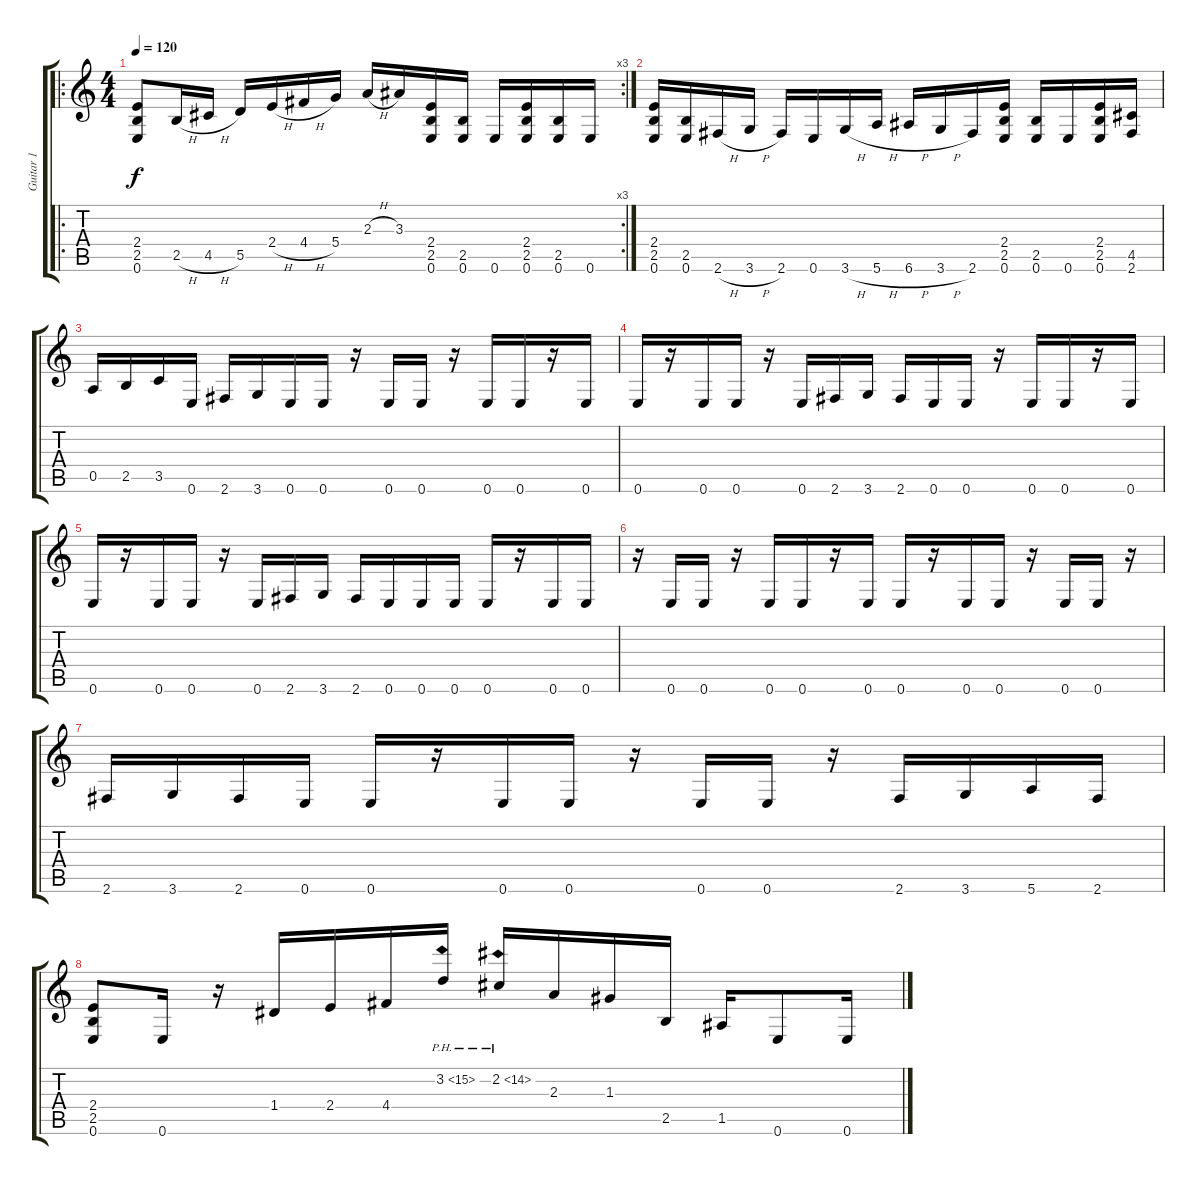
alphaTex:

\track ("Guitar 1" "Guitar 1") {instrument distortionguitar}
\staff {score tabs}
\tuning (E4 B3 G3 D3 A2 E2) {hide}
\ro
\rc 3
\ts (4 4)
\tempo 120
\clef g2
\ks c
(2.4 2.5 0.6).8{dy f} 2.5{h}.16 4.5{h}.16 5.5.16 2.4{h}.16 4.4{h}.16 5.4.16 2.3{h}.16 3.3.16 (2.4 2.5 0.6).16 (2.5 0.6).16 0.6.16 (2.4 2.5 0.6).16 (2.5 0.6).16 0.6.16 |
(2.4 2.5 0.6).16 (2.5 0.6).16 2.6{h}.16 3.6{h}.16 2.6.16 0.6.16 3.6{h}.16 5.6{h}.16 6.6{h}.16 3.6{h}.16 2.6.16 (2.4 2.5 0.6).16 (2.5 0.6).16 0.6.16 (2.4 2.5 0.6).16 (4.5 2.6).16 |
0.5.16 2.5.16 3.5.16 0.6.16 2.6.16 3.6.16 0.6.16 0.6.16 r.16 0.6.16 0.6.16 r.16 0.6.16 0.6.16 r.16 0.6.16 |
0.6.16 r.16 0.6.16 0.6.16 r.16 0.6.16 2.6.16 3.6.16 2.6.16 0.6.16 0.6.16 r.16 0.6.16 0.6.16 r.16 0.6.16 |
0.6.16 r.16 0.6.16 0.6.16 r.16 0.6.16 2.6.16 3.6.16 2.6.16 0.6.16 0.6.16 0.6.16 0.6.16 r.16 0.6.16 0.6.16 |
r.16 0.6.16 0.6.16 r.16 0.6.16 0.6.16 r.16 0.6.16 0.6.16 r.16 0.6.16 0.6.16 r.16 0.6.16 0.6.16 r.16 |
2.6.16 3.6.16 2.6.16 0.6.16 0.6.16 r.16 0.6.16 0.6.16 r.16 0.6.16 0.6.16 r.16 2.6.16 3.6.16 5.6.16 2.6.16 |
(2.4 2.5 0.6).8 0.6.16 r.16 1.4.16 2.4.16 4.4.16 3.2{ph 12}.16 2.2{ph 12}.16 2.3.16 1.3.16 2.5.16 1.5.16 0.6.8 0.6.16
